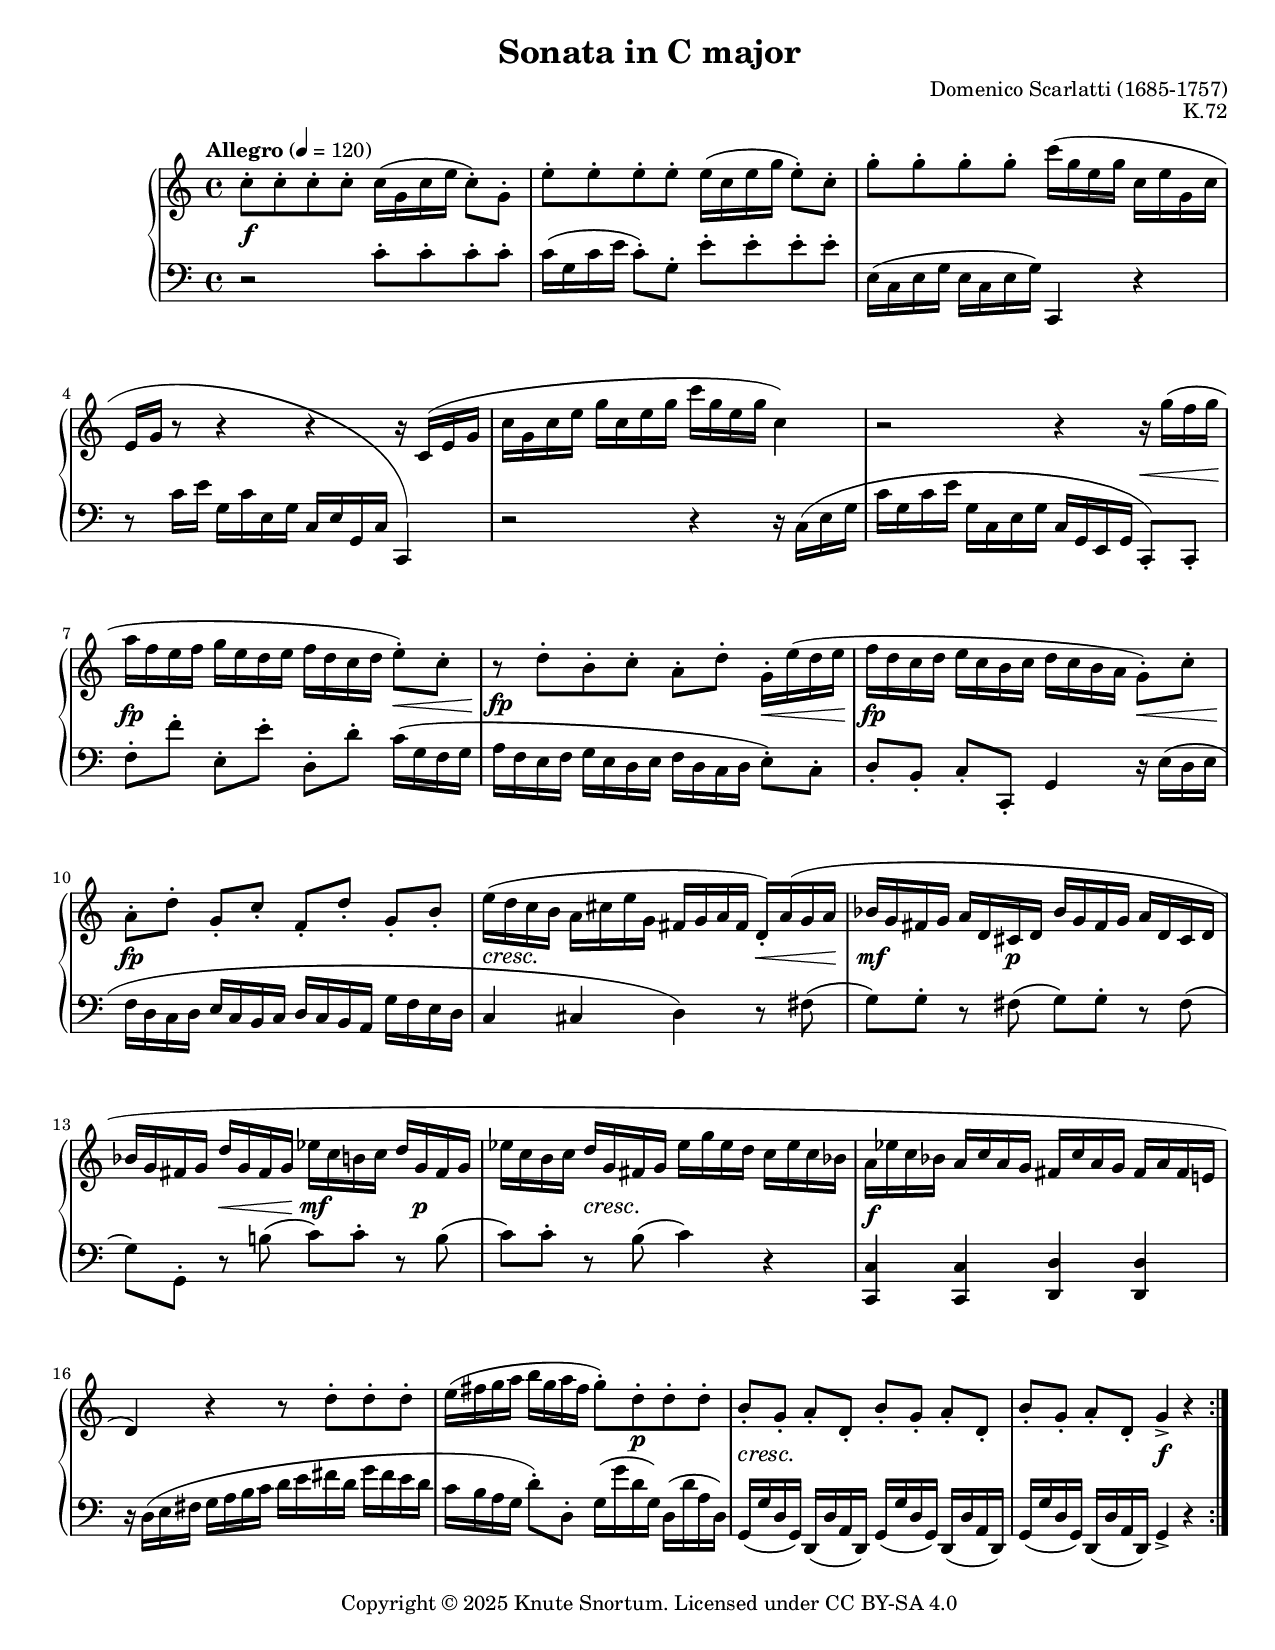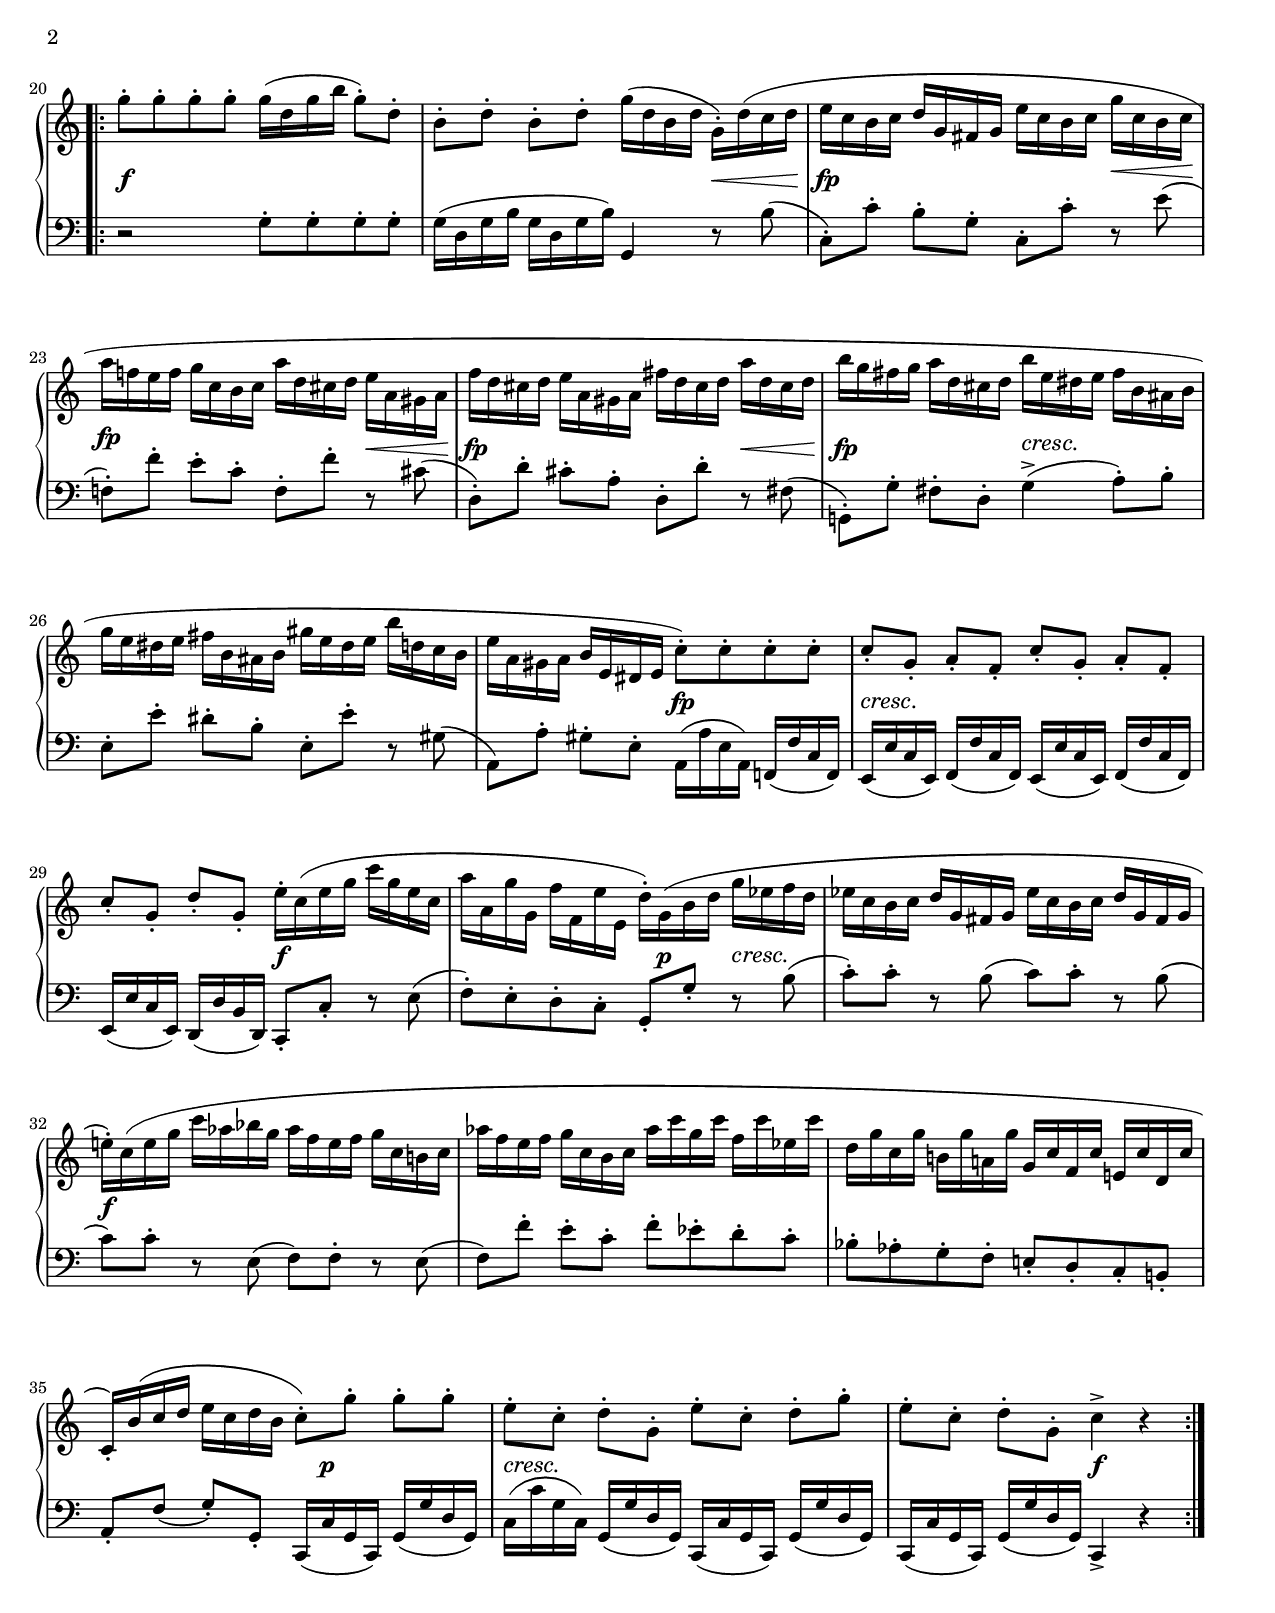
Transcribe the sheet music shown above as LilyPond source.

%...+....1....+....2....+....3....+....4....+....5....+....6....+....7....+....

\version "2.24.0"
\include "globals.ily"

\header { 
  title = "Sonata in C major"
  opus = "K.72"
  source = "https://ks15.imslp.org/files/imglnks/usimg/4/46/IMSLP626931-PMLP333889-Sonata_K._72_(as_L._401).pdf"
}

%
% Positions and shapes
%

slurShapeA = \shape #'(
                        ((0 . 0) (0 . 0) (0 . 1) (0 . 1))
                        ((0 . 0) (0 . 0) (3.5 . 5) (2 . 0))
                      ) \etc
slurShapeB = \shape #'((0 . -1) (0 . 1) (0 . 0) (0 . 0)) \etc
slurShapeC = \shape #'(
                        ((0 . -2) (0 . 4) (0 . 1) (0 . 0))
                        ((0 . 5) (0 . 5) (0 . 5) (0 . 5))
                      ) \etc

%
% Music
%

global = {
  \time 4/4
  \key c \major
}

rightHand = \relative {
  \global
  \repeat volta 2 {
    c''8-. c-. c-. c-.  c16( g c e  \stemDown c8-.) g-. |
    e'8-. e-. e-. e-.  e16( c e g  e8-.) c-. |
    g'8-. g-. g-. g-.  c16-\slurShapeA ( g e g  c, e g, c |
    \stemNeutral e,16 g r8 r4 
    << 
      { \staffDown s8. \hideNoteHead c,,16) } 
      \new Voice { r4 } 
    >>
    \staffUp r16 c'( e g |
    c16 g c e  g c, e g  c g e g c,4) |
    r2 r4 r16 g'( f g |
    a16 f e f  g e d e  f d c d  e8-.) c-. |
    r8 d-. b-. c-.  a-. d-.  g,16-. e'( d e |
    
    \barNumberCheck 9
    f16 d c d  e c b c  d c b a  \stemDown g8-.) c-. |
    \stemNeutral a8-. d-. g,-.[ c-.]  f,-. d'-. g,-.[ b-.] |
    e16( d c b  a cs e g,  fs g a fs  d-.) a'( g a |
    bf16 g fs g  a d, cs d  bf' g fs g  a d, cs d |
    bf'16 g fs g  d' g, fs g  ef' c b c  d g, fs g |
    ef'16 c b c  d g, fs g   ef' g ef d  c ef c bf |
    a16 ef' c bf  a c a g  fs c' a g  fs a fs e! |
    d4) r r8 d'-. d-. d-. |
    
    \barNumberCheck 17
    e16( fs g a  b g a fs  g8-.) d-. d-. d-. |
    b8-. g-. a-.[ d,-.]  b'-. g-. a-.[ d,-.] |
    b'8-. g-. a-.[ d,-.]  g4-> r |
  }
  \repeat volta 2 {
    g'8-. g-. g-. g-.  g16( d g b  g8-.) d-. |
    b8-. d-. b-.[ d-.]  g16( d b d  g,-.) d'( c d |
    e16 c b c  d g, fs g  e' c b c  g' c, b c |
    a'16 f! e f  g c, b c  a' d, cs d  e a, gs a |
    f'16 d cs d  e a, gs a  fs' d cs d  a' d, cs d |
    
    \barNumberCheck 25
    b'16 g fs g  a d, cs d  b' e, ds e  fs b, as b |
    g'16 e ds e  fs b, as b  gs' e ds e  b' d, c b |
    e16 a, gs a  b e, ds e  c'8-.) c-. c-. c-. |
    c8-. g-. a-.[ f-.]  c'-. g-. a-.[ f-.] |
    c'8-. g-. \stemUp d'-.[ g,-.]  \stemNeutral e'16-. c-\slurShapeB ( e g
      c g e c |
    a'16 a, g' g,  f' f, e' e,  d'-.) g,( b d  g ef f d |
    ef16 c b c  d g, fs g  ef' c b c  d g, fs g |
    e'!16-.) c-\slurShapeC ( e g  c af bf g  af f e f  g c, b! c |
    
    \barNumberCheck 33
    af'16 f e f  g c, b c  af' c g c  f, c' ef, c' |
    d,16 g c, g'  b,! g' a,! g'  g, c f, c'  e,! c' d, c' |
    c,16-.) b'( c d  e c d b  c8-.) g'-. g-.[ g-.] |
    e8-. c-. d-.[ g,-.]  e'-. c-. d-.[ g-.] |
    e8-. c-. d-.[ g,-.]  c4-> r |
  }
}

leftHand = \relative {
  \global
  \clef bass
  \repeat volta 2 {
    r2 c'8-. c-. c-. c-. |
    c16( g c e  c8-.) g-.  e'-. e-. e-. e-. |
    e,16( c e g  e c e g)  c,,4 r |
    r8 c''16 e  g, c e, g  c, e g, c  c,4 |
    r2 r4 r16 c'( e g |
    c16 g c e  g, c, e g  c, g e g  c,8-.) c-. |
    f'8-. f'-. e,-.[ e'-.]  d,-. d'-.  c16( g f g |
    a16 f e f  g e d e  f d c d  e8-.) c-. |
    
    \barNumberCheck 9
    d8-. b-. c-.[ c,-.]  g'4 r16 e'( d e |
    f16 d c d  e c b c  d c b a  g' f e d |
    c4 cs d) r8 fs( |
    g8) g-. r fs(  g) g-. r fs( |
    \stemDown g8) g,-. r b'!(  c) c-. r b( |
    c8) c-. r b( c4) r |
    \stemNeutral <c,, c'>4 q <d d'> q |
    r16 d'( e fs  g a b c  d e fs d  g fs e d |
    
    \barNumberCheck 17
    c16 b a g  d'8-.) d,-.  g16( g' d g,)  d( d' a d,) |
    g,16( g' d g,)  d( d' a d,)   g( g' d g,)  d( d' a d,) |
    g16( g' d g,)  d( d' a d,)  g4-> r |
  }
  \repeat volta 2 {
    r2 g'8-. g-. g-. g-. |
    g16( d g b  g d g b)  g,4 r8 b'( |
    c,8-.) c'-. b-.[ g-.]  c,-. c'-. r e( |
    f,!8-.) f'-. e-.[ c-.]  f,-. f'-. r cs( |
    d,8-.) d'-. cs-.[ a-.]  d,-. d'-. r fs,( |
    
    \barNumberCheck 25
    \stemDown g,!8-.) g'-. fs-.[ d-.]  g4->( a8-.) b-. |
    e,8-. e'-. ds-.[ b-.]  e,-. e'-. r gs,( |
    a,8) a'-. gs-.[ e-.]  a,16( a' e a,) \stemNeutral f!( f' c f,) |
    e16( e' c e,)  f( f' c f,)  e( e' c e,)  f( f' c f,) |
    e16( e' c e,)  d( d' b d,)  c8-. c'-. r e( |
    f8-.) e-. d-. c-.  g-. g'-. r b( |
    c8-.) c-. r b(  c) c-. r b( |
    c8) c-. r e,(  f) f-. r e( |
    
    \barNumberCheck 33
    f8) f'-. e-.[ c-.]  f-. ef-. d-. c-. |
    bf8-. af-. g-. f-.  e!-. d-. c-. b!-. |
    a8-. f'( g-.)[ g,-.]  c,16( c' g c,)  g'( g' d g,) |
    c16( c' g c,)  g( g' d g,)  c,( c' g c,)  g'( g' d g,) |
    c,16( c' g c,)  g'( g' d g,)  c,4-> r |
  }
}

dynamics = {
  \override DynamicTextSpanner.style = #'none
  \repeat volta 2 {
    s1\f |
    s1 * 4 |
    s2. s8.\< s16\! |
    \tag layout { s2\fp } \tag midi { s16\f s4..\p } s4 
      s8.-\tweak Y-offset 1 \< s16\! |
    \tag layout { s2-\tweak Y-offset 0.5 \fp } \tag midi { s16\f s4..\p }
      s4 s8.\< s16\! |
    
    \barNumberCheck 9
    \tag layout { s2\fp } \tag midi { s16\f s4..\p } s4 s8.\< s16\! |
    \tag layout { s2\fp } \tag midi { s16\f s4..\p } s2 |
    s2.\cresc s8.\< s16\! |
    s4.\mf s8\p s2 |
    s4 s\< s\mf s16 s8.\p |
    s4 s2.\cresc |
    s1-\tweak Y-offset -1.5 \f |
    s1 |
    
    \barNumberCheck 17
    s2 s8 s4.-\tweak Y-offset 1 \p |
    s1\cresc |
    s2 s\f |
  }
  \repeat volta 2 {
    s1\f |
    s2. s8.\< s16\! |
    \tag layout { s2\fp } \tag midi { s16\ff s4..\p } s4
      s8.-\tweak Y-offset 1 \< s16\! |
    \tag layout { s2-\tweak Y-offset 0.5 \fp } \tag midi { s16\f s4..\p }
      s4 s8.\< s16\! |
    \tag layout { s2\fp } \tag midi { s16\f s4..\p } s4 s8.\< s16\! |
    
    \barNumberCheck 25
    \tag layout { s2\fp } \tag midi { s16\f s4..\p }
      s2-\tweak Y-offset 0.5 \cresc |
    s1 |
    s2 \tag layout { s2\fp } \tag midi { s16\f s4..\p } |
    s1\cresc |
    s2 s\f |
    s2 s16 s8.\p s4\cresc |
    s1 |
    s1\f |
    
    \barNumberCheck 33
    s1 * 2 |
    s2 s16 s4..\p |
    s1\cresc |
    s2 s\f |
  }
}

tempi = {
  \repeat volta 2 {
    \tempo "Allegro" 4 = 120
    s1 * 16 |
    
    \barNumberCheck 17
    s1 * 2 |
    \set Score.tempoHideNote = ##t
    \tempo 4 = 112 s4 \tempo 4 = 104 s2. |
  }
  \repeat volta 2 {
    \tempo 4 = 120
    s1 * 5 |
    
    \barNumberCheck 25
    s1 * 8 |
    
    \barNumberCheck 33
    s1 * 3 |
    \tag layout { s1 * 2 | }
    \tag midi {
      \alternative {
        {
          s1 |
          \tempo 4 = 112 s4 \tempo 4 = 104 s2. |
        }
        {
          s2. \tempo 4 = 108 s4 |
          \tempo 4 = 96 s4 \tempo 4 = 80 s2. |
        }
      }
    }
  }
}

forceBreaks = {
  % page 1
  s1 * 3 \break
  s1 * 3 \break
  s1 * 3 \break
  s1 * 3 \break
  s1 * 3 \break
  s1 * 4 \pageBreak
  
  % page 2
  s1 * 3 \break
  s1 * 3 \break
  s1 * 3 \break
  s1 * 3 \break
  s1 * 3 \break
}

\score {
  \keepWithTag layout  
  \new PianoStaff \with {
    \override StaffGrouper.staff-staff-spacing = 
      #'((basic-distance . 9)
         (padding . 1))
  } <<
    \new Staff = "upper" \rightHand
    \new Dynamics \dynamics
    \new Staff = "lower" \leftHand
    \new Dynamics \tempi
    \new Devnull \forceBreaks
  >>
  \layout {}
}

\include "articulate.ly"

\score {
  \keepWithTag midi
  \articulate <<
    \new Staff = "upper" << \rightHand \dynamics \tempi >>
    \new Staff = "lower" << \leftHand \dynamics \tempi >>
  >>
  \midi {}
}
